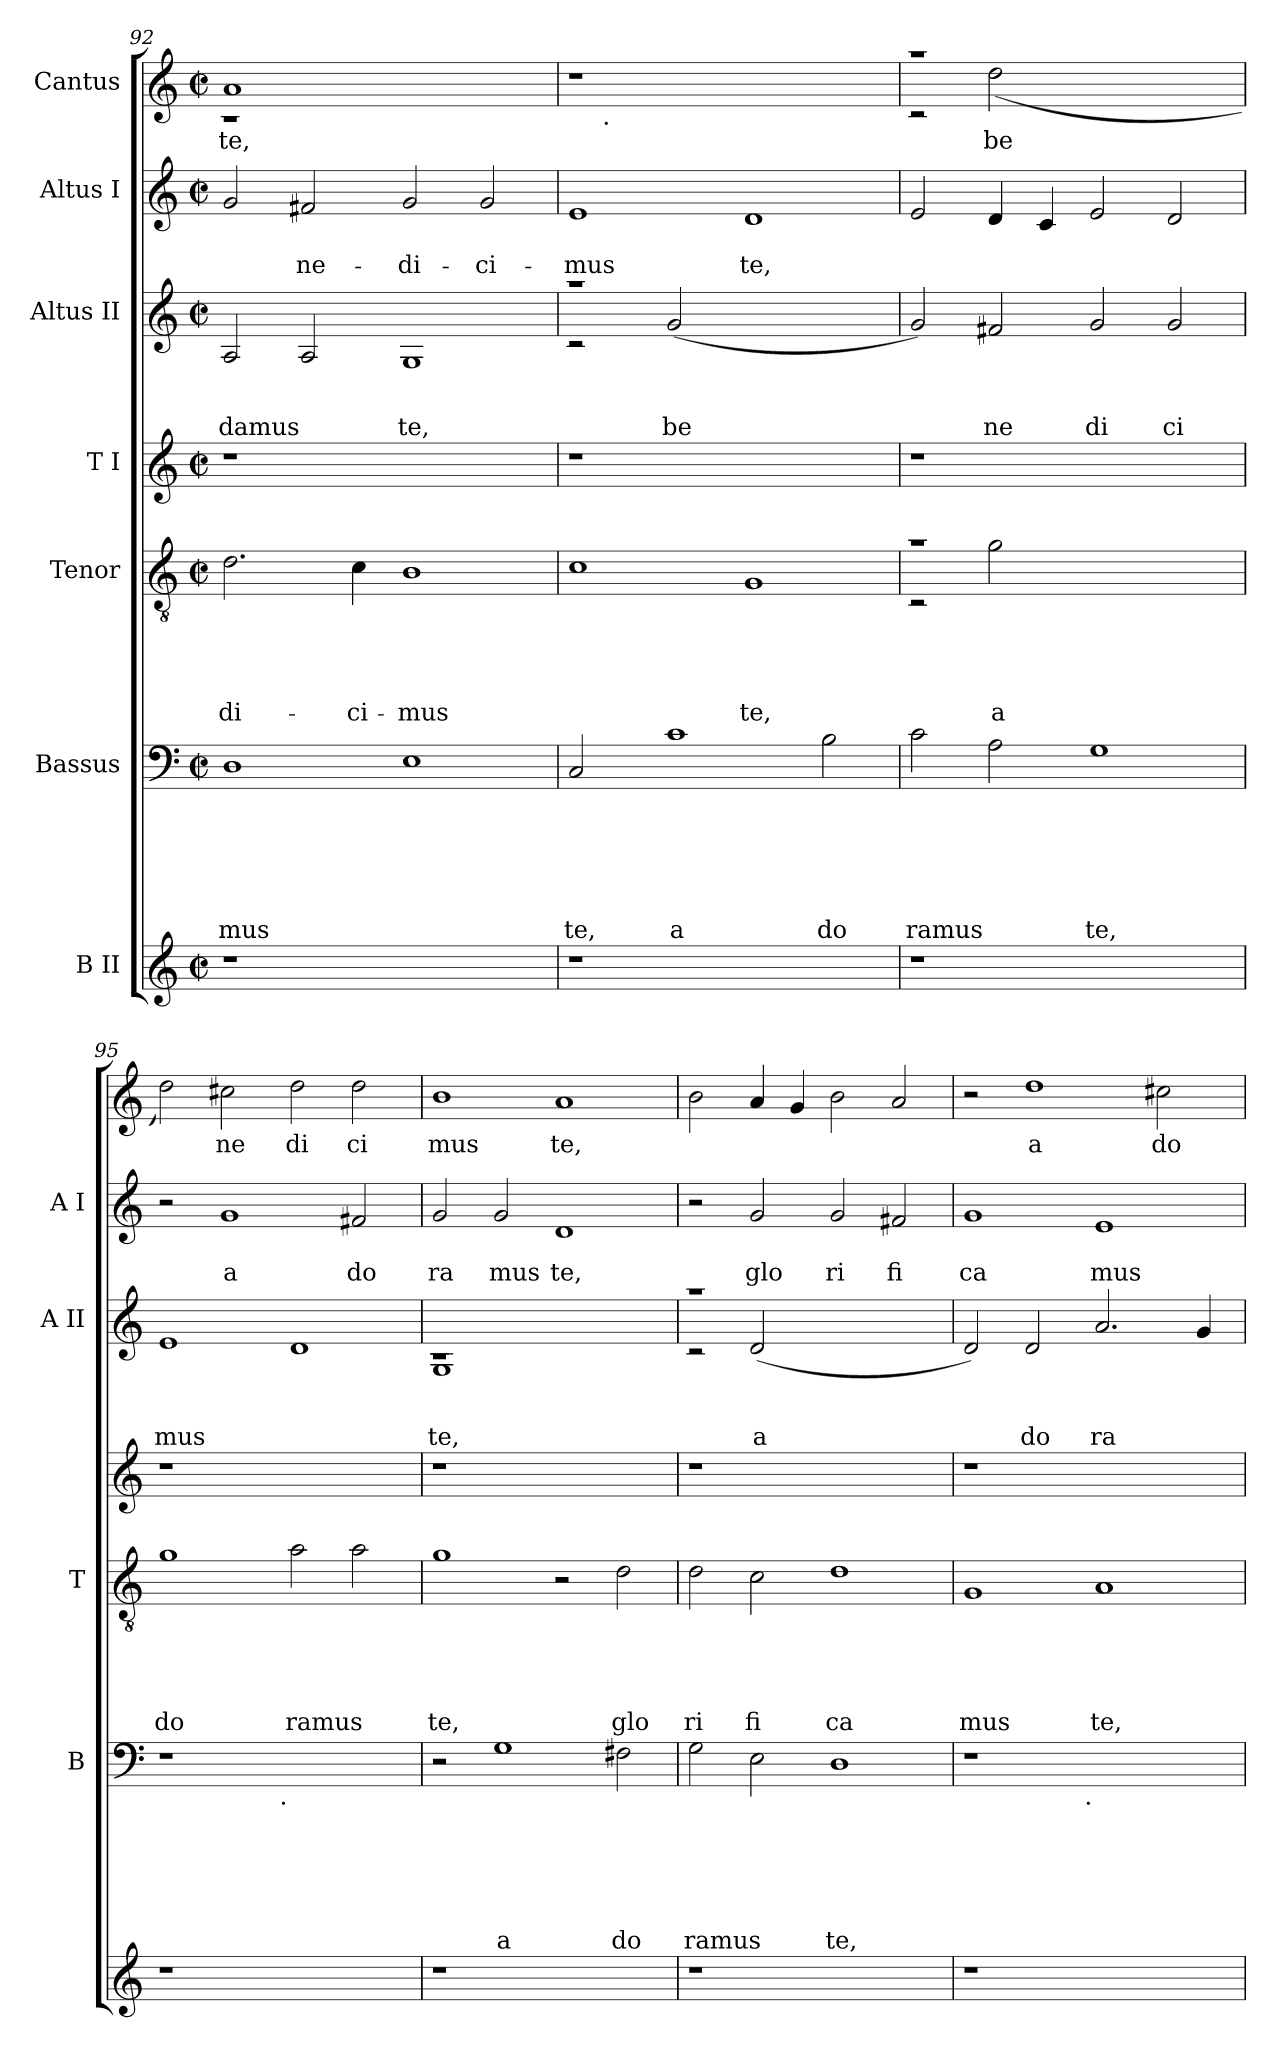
**kern	**kern	**text	**text	**text	**text	**text	**text	**kern	**text	**text	**text	**text	**text	**kern	**kern	**text	**text	**text	**kern	**text	**text	**kern	**text
*part7	*part6	*part6	*part6	*part6	*part6	*part6	*part6	*part5	*part5	*part5	*part5	*part5	*part5	*part4	*part3	*part3	*part3	*part3	*part2	*part2	*part2	*part1	*part1
*staff7	*staff6	*staff6	*staff6	*staff6	*staff6	*staff6	*staff6	*staff5	*staff5	*staff5	*staff5	*staff5	*staff5	*staff4	*staff3	*staff3	*staff3	*staff3	*staff2	*staff2	*staff2	*staff1	*staff1
*I"B II	*I"Bassus	*	*	*	*	*	*	*I"Tenor	*	*	*	*	*	*I"T I	*I"Altus II	*	*	*	*I"Altus I	*	*	*I"Cantus	*
*	*I'B	*	*	*	*	*	*	*I'T	*	*	*	*	*	*	*I'A II	*	*	*	*I'A I	*	*	*	*
*clefG2	*clefF4	*	*	*	*	*	*	*clefGv2	*	*	*	*	*	*clefG2	*clefG2	*	*	*	*clefG2	*	*	*clefG2	*
*k[]	*k[]	*	*	*	*	*	*	*k[]	*	*	*	*	*	*k[]	*k[]	*	*	*	*k[]	*	*	*k[]	*
*C:	*C:	*	*	*	*	*	*	*C:	*	*	*	*	*	*C:	*C:	*	*	*	*C:	*	*	*C:	*
*M2/2	*M2/2	*	*	*	*	*	*	*M2/2	*	*	*	*	*	*M2/2	*M2/2	*	*	*	*M2/2	*	*	*M2/2	*
*met(c|)	*met(c|)	*	*	*	*	*	*	*met(c|)	*	*	*	*	*	*met(c|)	*met(c|)	*	*	*	*met(c|)	*	*	*met(c|)	*
=92	=92	=92	=92	=92	=92	=92	=92	=92	=92	=92	=92	=92	=92	=92	=92	=92	=92	=92	=92	=92	=92	=92	=92
*	*	*	*	*	*	*	*	*	*	*	*	*	*	*	*	*	*	*	*	*	*	*^	*
!	!	!	!	!	!	!	!LO:LY:b	!	!	!	!	!	!LO:LY:b	!	!	!	!	!LO:LY:b	!	!	!	!	!LO:N:vis=1	!LO:LY:b
1r	1D	.	.	.	.	.	-mus	2.d\	.	.	.	.	-di-	1r	2A/	.	.	damus	2g/	.	.	1a	0rc	te,
!	!	!	!	!	!	!	!	!	!	!	!	!	!	!	!	!	!	!	!	!	!LO:LY:b	!	!	!
.	.	.	.	.	.	.	.	.	.	.	.	.	.	.	2A/	.	.	.	2f#/	.	-ne-	.	.	.
!	!	!	!	!	!	!	!	!	!	!	!	!	!LO:LY:b	!	!	!	!	!	!	!	!	!	!	!
.	.	.	.	.	.	.	.	4c\	.	.	.	.	-ci-	.	.	.	.	.	.	.	.	.	.	.
!	!	!	!	!	!	!	!	!	!	!	!	!	!LO:LY:b	!	!	!	!	!LO:LY:b	!	!	!LO:LY:b	!	!	!
1ryy	1E	.	.	.	.	.	.	1B	.	.	.	.	-mus	1ryy	1G	.	.	te,	2g/	.	-di-	1ryy	.	.
!	!	!	!	!	!	!	!	!	!	!	!	!	!	!	!	!	!	!	!	!	!LO:LY:b	!	!	!
.	.	.	.	.	.	.	.	.	.	.	.	.	.	.	.	.	.	.	2g/	.	-ci-	.	.	.
!!LO:LB:g=z	!!
=93	=93	=93	=93	=93	=93	=93	=93	=93	=93	=93	=93	=93	=93	=93	=93	=93	=93	=93	=93	=93	=93	=93	=93	=93
!	!	!	!	!	!	!	!LO:LY:b	!	!	!	!	!	!	!	!	!	!	!	!	!	!LO:LY:b	!	!	!
*	*	*	*	*	*	*	*	*	*	*	*	*	*	*	*^	*	*	*	*	*	*	*	*	*
1r	2C/	.	.	.	.	.	te,	1c	.	.	.	.	.	1r	1raa	2rc	.	.	.	1e	.	-mus	1r	8ryy	.
!	!	!	!	!	!	!	!	!	!	!	!	!	!	!	!	!	!	!	!	!	!	!	!	!LO:TX:b:t=.	!
.	.	.	.	.	.	.	.	.	.	.	.	.	.	.	.	.	.	.	.	.	.	.	.	1...ryy	.
!	!	!	!	!	!	!	!LO:LY:b	!	!	!	!	!	!	!	!	!	!	!	!LO:LY:b	!	!	!	!	!	!
.	1c	.	.	.	.	.	a	.	.	.	.	.	.	.	.	(<2g/	.	.	be	.	.	.	.	.	.
!	!	!	!	!	!	!	!	!	!	!	!	!	!LO:LY:b	!	!	!	!	!	!	!	!	!LO:LY:b	!	!	!
1ryy	.	.	.	.	.	.	.	1G	.	.	.	.	te,	1ryy	1ryy	1ryy	.	.	.	1d	.	te,	1ryy	.	.
!	!	!	!	!	!	!	!LO:LY:b	!	!	!	!	!	!	!	!	!	!	!	!	!	!	!	!	!	!
.	2B\	.	.	.	.	.	do	.	.	.	.	.	.	.	.	.	.	.	.	.	.	.	.	.	.
*	*	*	*	*	*	*	*	*	*	*	*	*	*	*	*v	*v	*	*	*	*	*	*	*	*	*
=94	=94	=94	=94	=94	=94	=94	=94	=94	=94	=94	=94	=94	=94	=94	=94	=94	=94	=94	=94	=94	=94	=94	=94	=94
!	!	!	!	!	!	!	!LO:LY:b	!	!	!	!	!	!	!	!	!	!	!	!	!	!	!	!	!
*	*	*	*	*	*	*	*	*^	*	*	*	*	*	*	*	*	*	*	*	*	*	*	*	*
1r	2c\	.	.	.	.	.	ramus	1ra	2rC	.	.	.	.	.	1r	2g/)	.	.	.	2e/	.	.	1raa	2rc	.
!	!	!	!	!	!	!	!	!	!	!	!	!	!	!LO:LY:b	!	!	!	!	!LO:LY:b	!	!	!	!	!	!LO:LY:b
.	2A\	.	.	.	.	.	.	.	2g\	.	.	.	.	a	.	2f#/	.	.	ne	4d/	.	.	.	(>2dd\	be
.	.	.	.	.	.	.	.	.	.	.	.	.	.	.	.	.	.	.	.	4c/	.	.	.	.	.
!	!	!	!	!	!	!	!LO:LY:b	!	!	!	!	!	!	!	!	!	!	!	!LO:LY:b	!	!	!	!	!	!
1ryy	1G	.	.	.	.	.	te,	1ryy	1ryy	.	.	.	.	.	1ryy	2g/	.	.	di	2e/	.	.	1ryy	1ryy	.
!	!	!	!	!	!	!	!	!	!	!	!	!	!	!	!	!	!	!	!LO:LY:b	!	!	!	!	!	!
.	.	.	.	.	.	.	.	.	.	.	.	.	.	.	.	2g/	.	.	ci	2d/	.	.	.	.	.
*	*	*	*	*	*	*	*	*v	*v	*	*	*	*	*	*	*	*	*	*	*	*	*	*v	*v	*
=95	=95	=95	=95	=95	=95	=95	=95	=95	=95	=95	=95	=95	=95	=95	=95	=95	=95	=95	=95	=95	=95	=95	=95
!	!	!	!	!	!	!	!	!	!	!	!	!	!LO:LY:b	!	!	!	!	!LO:LY:b	!	!	!	!	!
*	*^	*	*	*	*	*	*	*	*	*	*	*	*	*	*	*	*	*	*	*	*	*	*
1r	1r	2ryy	.	.	.	.	.	.	1g	.	.	.	.	do	1r	1e	.	.	mus	2r	.	.	2dd\)	.
!	!	!	!	!	!	!	!	!	!	!	!	!	!	!	!	!	!	!	!	!	!	!LO:LY:b	!	!LO:LY:b
.	.	4...ryy	.	.	.	.	.	.	.	.	.	.	.	.	.	.	.	.	.	1g	.	a	2cc#\	ne
!	!	!LO:TX:b:t=.	!	!	!	!	!	!	!	!	!	!	!	!	!	!	!	!	!	!	!	!	!	!
.	.	1ryy	.	.	.	.	.	.	.	.	.	.	.	.	.	.	.	.	.	.	.	.	.	.
!	!	!	!	!	!	!	!	!	!	!	!	!	!	!LO:LY:b	!	!	!	!	!	!	!	!	!	!LO:LY:b
1ryy	1ryy	.	.	.	.	.	.	.	2a\	.	.	.	.	ramus	1ryy	1d	.	.	.	.	.	.	2dd\	di
!	!	!	!	!	!	!	!	!	!	!	!	!	!	!	!	!	!	!	!	!	!	!LO:LY:b	!	!LO:LY:b
.	.	.	.	.	.	.	.	.	2a\	.	.	.	.	.	.	.	.	.	.	2f#/	.	do	2dd\	ci
.	.	32ryy	.	.	.	.	.	.	.	.	.	.	.	.	.	.	.	.	.	.	.	.	.	.
=96	=96	=96	=96	=96	=96	=96	=96	=96	=96	=96	=96	=96	=96	=96	=96	=96	=96	=96	=96	=96	=96	=96	=96	=96
*	*	*	*	*	*	*	*	*	*	*	*	*	*	*	*	*^	*	*	*	*	*	*	*	*
!	!	!	!	!	!	!	!	!	!	!	!	!	!	!LO:LY:b	!	!	!LO:N:vis=1	!	!	!LO:LY:b	!	!	!LO:LY:b	!	!LO:LY:b
*	*v	*v	*	*	*	*	*	*	*	*	*	*	*	*	*	*	*	*	*	*	*	*	*	*	*
1r	2r	.	.	.	.	.	.	1g	.	.	.	.	te,	1r	1G	0rc	.	.	te,	2g/	.	ra	1b	mus
!	!	!	!	!	!	!	!LO:LY:b	!	!	!	!	!	!	!	!	!	!	!	!	!	!	!LO:LY:b	!	!
.	1G	.	.	.	.	.	a	.	.	.	.	.	.	.	.	.	.	.	.	2g/	.	mus	.	.
!	!	!	!	!	!	!	!	!	!	!	!	!	!	!	!	!	!	!	!	!	!	!LO:LY:b	!	!LO:LY:b
1ryy	.	.	.	.	.	.	.	2r	.	.	.	.	.	1ryy	1ryy	.	.	.	.	1d	.	te,	1a	te,
!	!	!	!	!	!	!	!LO:LY:b	!	!	!	!	!	!LO:LY:b	!	!	!	!	!	!	!	!	!	!	!
.	2F#\	.	.	.	.	.	do	2d\	.	.	.	.	glo	.	.	.	.	.	.	.	.	.	.	.
=97	=97	=97	=97	=97	=97	=97	=97	=97	=97	=97	=97	=97	=97	=97	=97	=97	=97	=97	=97	=97	=97	=97	=97	=97
!	!	!	!	!	!	!	!LO:LY:b	!	!	!	!	!	!LO:LY:b	!	!	!	!	!	!	!	!	!	!	!
1r	2G\	.	.	.	.	.	ramus	2d\	.	.	.	.	ri	1r	1raa	2rc	.	.	.	2r	.	.	2b\	.
!	!	!	!	!	!	!	!	!	!	!	!	!	!LO:LY:b	!	!	!	!	!	!LO:LY:b	!	!	!LO:LY:b	!	!
.	2E\	.	.	.	.	.	.	2c\	.	.	.	.	fi	.	.	(<2d/	.	.	a	2g/	.	glo	4a/	.
.	.	.	.	.	.	.	.	.	.	.	.	.	.	.	.	.	.	.	.	.	.	.	4g/	.
!	!	!	!	!	!	!	!LO:LY:b	!	!	!	!	!	!LO:LY:b	!	!	!	!	!	!	!	!	!LO:LY:b	!	!
1ryy	1D	.	.	.	.	.	te,	1d	.	.	.	.	ca	1ryy	1ryy	1ryy	.	.	.	2g/	.	ri	2b\	.
!	!	!	!	!	!	!	!	!	!	!	!	!	!	!	!	!	!	!	!	!	!	!LO:LY:b	!	!
.	.	.	.	.	.	.	.	.	.	.	.	.	.	.	.	.	.	.	.	2f#/	.	fi	2a/	.
*	*	*	*	*	*	*	*	*	*	*	*	*	*	*	*v	*v	*	*	*	*	*	*	*	*
=98	=98	=98	=98	=98	=98	=98	=98	=98	=98	=98	=98	=98	=98	=98	=98	=98	=98	=98	=98	=98	=98	=98	=98
!	!	!	!	!	!	!	!	!	!	!	!	!	!LO:LY:b	!	!	!	!	!	!	!	!LO:LY:b	!	!
*	*^	*	*	*	*	*	*	*	*	*	*	*	*	*	*	*	*	*	*	*	*	*	*
1r	1r	2ryy	.	.	.	.	.	.	1G	.	.	.	.	mus	1r	2d/)	.	.	.	1g	.	ca	2r	.
!	!	!	!	!	!	!	!	!	!	!	!	!	!	!	!	!	!	!	!LO:LY:b	!	!	!	!	!LO:LY:b
.	.	4...ryy	.	.	.	.	.	.	.	.	.	.	.	.	.	2d/	.	.	do	.	.	.	1dd	a
!	!	!LO:TX:b:t=.	!	!	!	!	!	!	!	!	!	!	!	!	!	!	!	!	!	!	!	!	!	!
.	.	1ryy	.	.	.	.	.	.	.	.	.	.	.	.	.	.	.	.	.	.	.	.	.	.
!	!	!	!	!	!	!	!	!	!	!	!	!	!	!LO:LY:b	!	!	!	!	!LO:LY:b	!	!	!LO:LY:b	!	!
1ryy	1ryy	.	.	.	.	.	.	.	1A	.	.	.	.	te,	1ryy	2.a/	.	.	ra	1e	.	mus	.	.
!	!	!	!	!	!	!	!	!	!	!	!	!	!	!	!	!	!	!	!	!	!	!	!	!LO:LY:b
.	.	.	.	.	.	.	.	.	.	.	.	.	.	.	.	.	.	.	.	.	.	.	2cc#\	do
.	.	.	.	.	.	.	.	.	.	.	.	.	.	.	.	4g/	.	.	.	.	.	.	.	.
.	.	32ryy	.	.	.	.	.	.	.	.	.	.	.	.	.	.	.	.	.	.	.	.	.	.
*	*v	*v	*	*	*	*	*	*	*	*	*	*	*	*	*	*	*	*	*	*	*	*	*	*
=	=	=	=	=	=	=	=	=	=	=	=	=	=	=	=	=	=	=	=	=	=	=	=
*-	*-	*-	*-	*-	*-	*-	*-	*-	*-	*-	*-	*-	*-	*-	*-	*-	*-	*-	*-	*-	*-	*-	*-
